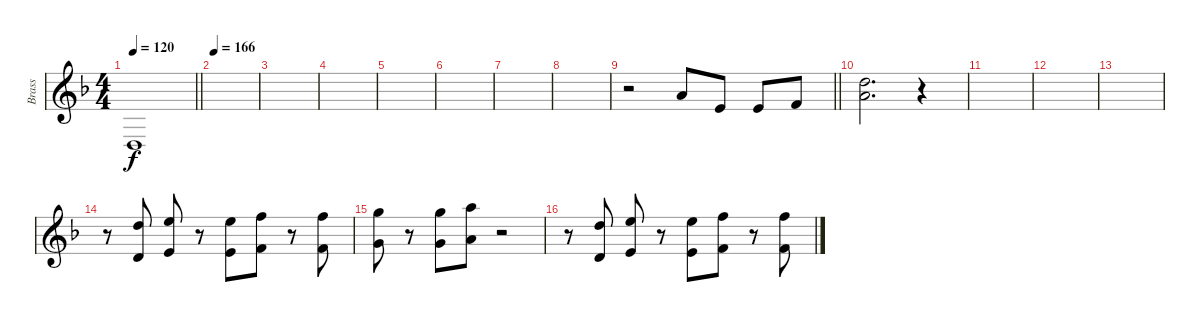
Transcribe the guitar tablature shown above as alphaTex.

\track ("Brass" "Brass") {instrument trombone}
\staff {score}
\tuning (E4 B3 G3 D3 A2 E2) {hide}
\ts (4 4)
\tempo 120
\clef g2
\barLineRight lightlight
\ks f
0.4{t}.1{dy f} |
\section ("" "")
\tempo 166
|
|
|
|
|
|
|
\barLineRight lightlight
r.2 10.2.8 5.2.8 5.2.8 6.2.8 |
\section ("" "")
(10.1 10.2).2{d} r.4 |
|
|
|
r.8 (10.1 3.2).8 (12.1 5.2).8 r.8 (12.1 5.2).8 (13.1 6.2).8 r.8 (13.1 6.2).8 |
(15.1 8.2).8 r.8 (15.1 8.2).8 (17.1 10.2).8 r.2 |
r.8 (10.1 3.2).8 (12.1 5.2).8 r.8 (12.1 5.2).8 (13.1 6.2).8 r.8 (13.1 6.2).8
